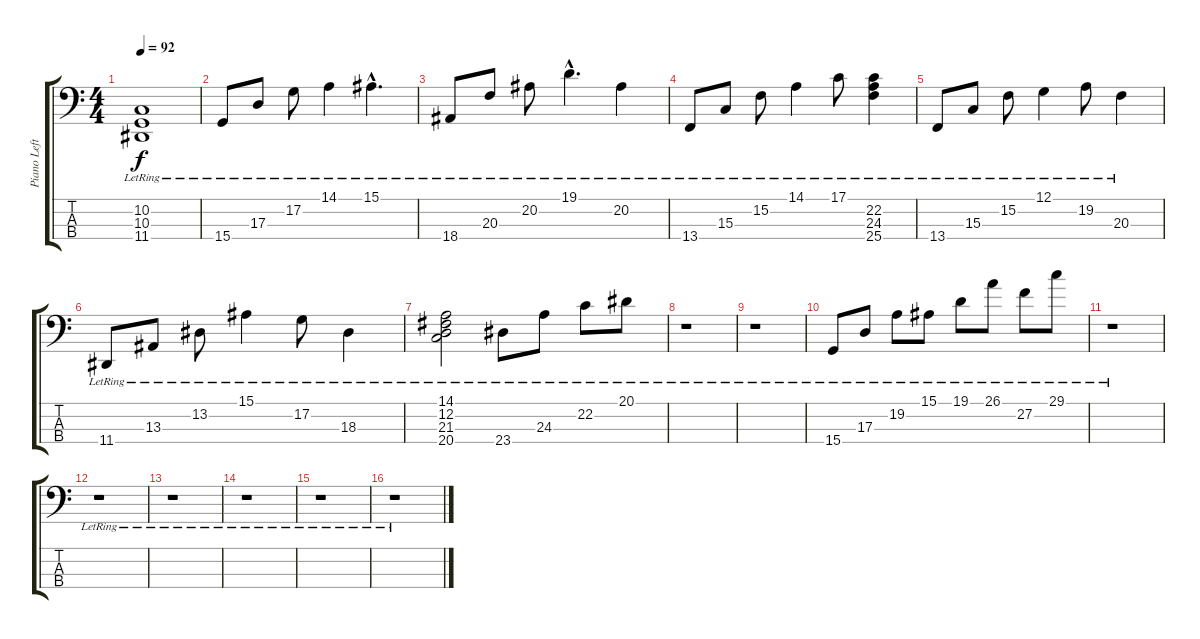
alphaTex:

\track ("Piano Left" "Piano Left") {instrument acousticgrandpiano}
\staff {score tabs}
\tuning (G2 D2 A1 E1) {hide}
\ts (4 4)
\tempo 92
\clef f4
\ks c
(10.2 10.3 11.4{lr}).1{dy f instrument acousticgrandpiano} |
15.4{lr}.8 17.3{lr}.8 17.2{lr}.8 14.1{lr}.4 15.1{hac lr}.4{d} |
18.4{lr}.8 20.3{lr}.8 20.2{lr}.8 19.1{hac lr}.4{d} 20.2{lr}.4 |
13.4{lr}.8 15.3{lr}.8 15.2{lr}.8 14.1{lr}.4 17.1{lr}.8 (22.2{lr} 24.3{lr} 25.4{lr}).4 |
13.4{lr}.8 15.3{lr}.8 15.2{lr}.8 12.1{lr}.4 19.2{lr}.8 20.3{lr}.4 |
11.4{lr}.8 13.3{lr}.8 13.2{lr}.8 15.1{lr}.4 17.2{lr}.8 18.3{lr}.4 |
(14.1{lr} 12.2{lr} 21.3{lr} 20.4{lr}).2 23.4{lr}.8 24.3{lr}.8 22.2{lr}.8 20.1{lr}.8 |
r.1 |
r.1 |
15.4{lr}.8 17.3{lr}.8 19.2{lr}.8 15.1{lr}.8 19.1{lr}.8 26.1{lr}.8 27.2{lr}.8 29.1{lr}.8 |
r.1 |
r.1 |
r.1 |
r.1 |
r.1 |
r.1
